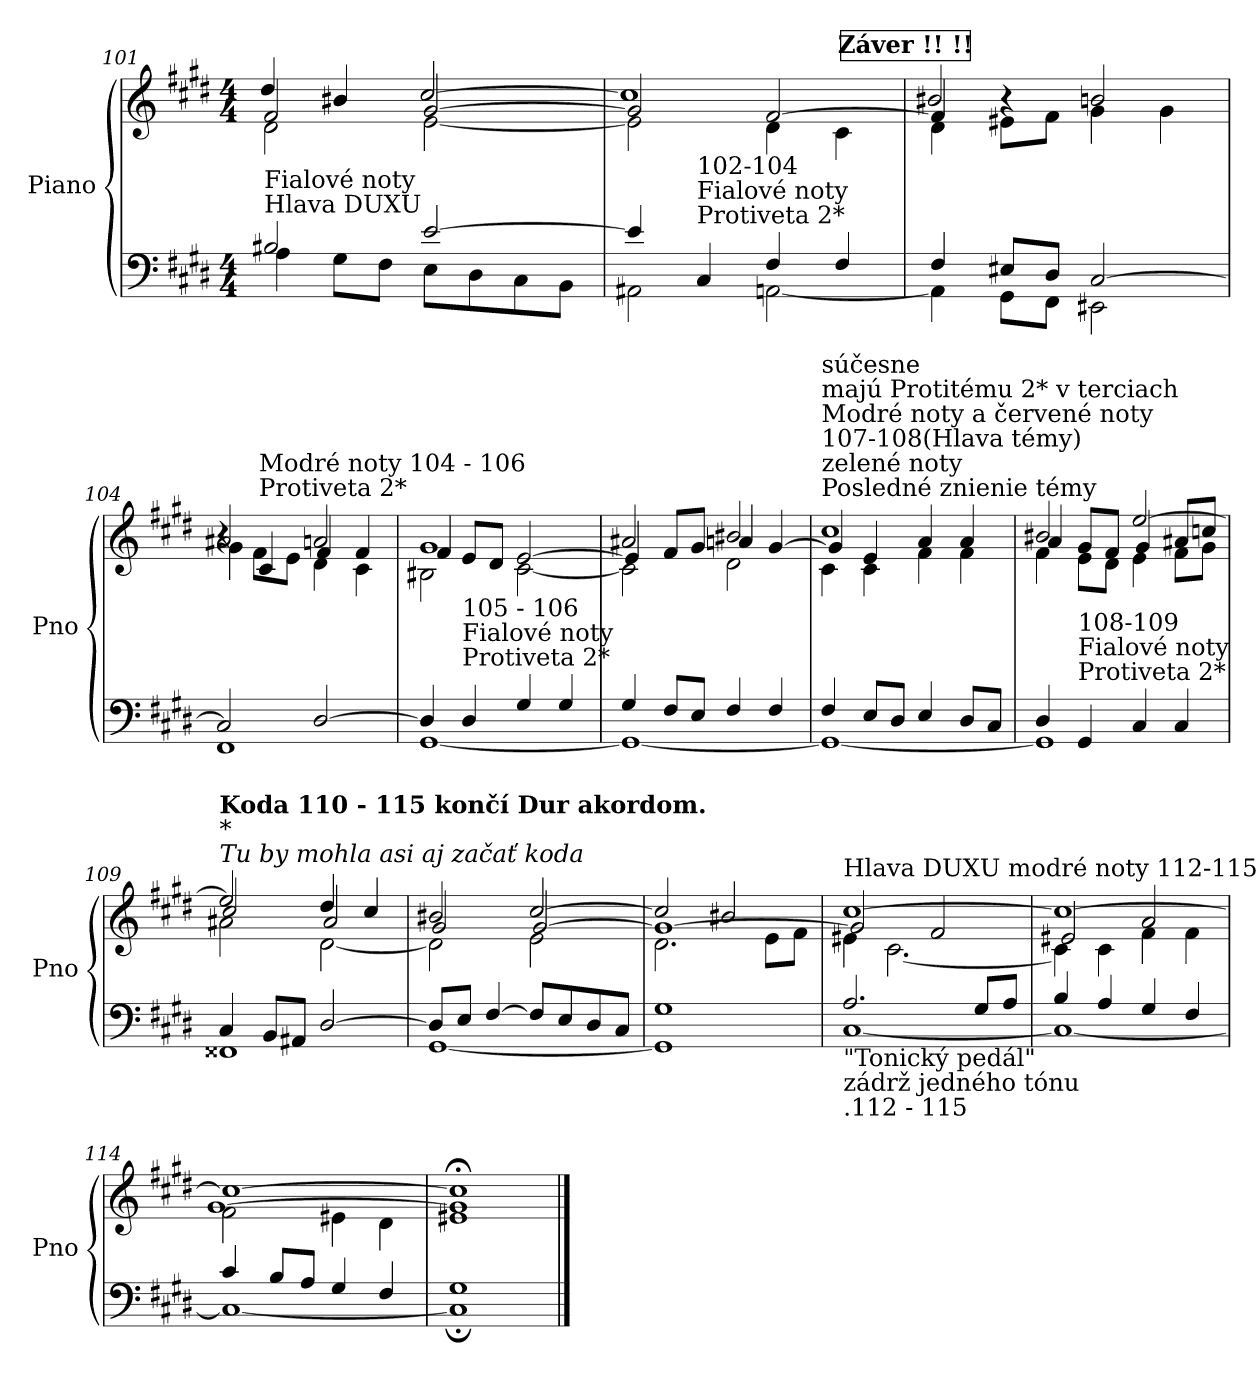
**kern	**kern
*part1	*part1
*staff2	*staff1
*I"Piano	*
*I'Pno	*
!!LO:PB:g=z
*clefF4	*clefG2
*k[f#c#g#d#]	*k[f#c#g#d#]
*M4/4	*M4/4
=101	=101
*^	*^
*	*	*	*^
!LO:TX:a:t=Hlava DUXU	!	!	!	!
!LO:TX:a:t=Fialové noty	!	!	!	!
2B#Xi/	4A\	2f#j/	2d#Z\	4dd#V/
.	8G#\L	.	.	4b#XV/
.	8F#\J	.	.	.
[2ei/	8E\L	[2g#j/	[2eZ\	[2cc#V/
.	8D#\	.	.	.
.	8C#\	.	.	.
.	8BB\J	.	.	.
=102	=102	=102	=102	=102
4ei/]	2AA#X\	2g#j/]	2eZ\]	1cc#V]
!LO:TX:a:t=Protiveta 2*	!	!	!	!
!LO:TX:a:t=Fialové noty	!	!	!	!
!LO:TX:a:t=102-104	!	!	!	!
4C#i/	.	.	.	.
4F#i/	[2AAn\	[2f#j/	4d#Z\	.
4F#i/	.	.	4c#Z\	.
!!LO:REH:place=s1:a:B:fs=14:t=Záver	!!	!!
=103	=103	=103	=103	=103
4F#i/	4AA\]	4f#j/]	4d#Z\	2b#XV/
8E#Xi/L	8GG#\L	4r	8e#XZ\L	.
8D#i/J	8FF#\J	.	8f#Z\J	.
[2C#i/	2EE#X\	2bnV/	4g#Z\	2ryy
.	.	.	4g#Z\	.
=104	=104	=104	=104	=104
2C#i/]	1FF#	2a#XV/	4r	4g#Z\
!	!	!	!LO:TX:a:t=Protiveta 2*	!
!	!	!	!LO:TX:a:t=Modré noty 104 - 106	!
.	.	.	4c#j/	8f#Z\L
.	.	.	.	8eZ\J
[2D#i/	.	2anV/	4d#Z\	4f#j/
.	.	.	4c#Z\	4f#j/
=105	=105	=105	=105	=105
4D#i/]	[1GG#	1g#V	2B#XZ\	4f#j/
!LO:TX:a:t=Protiveta 2*	!	!	!	!
!LO:TX:a:t=Fialové noty	!	!	!	!
!LO:TX:a:t=105 - 106	!	!	!	!
4D#i/	.	.	.	8ej/L
.	.	.	.	8d#j/J
4G#i/	.	.	[2c#Z\	[2ej/
4G#i/	.	.	.	.
!!LO:LB:g=z	!!	!!
=106	=106	=106	=106	=106
4G#i/	1GG#_	2a#XV/	2c#Z\]	4ej/]
8F#i/L	.	.	.	8f#j/L
8Ei/J	.	.	.	8g#j/J
4F#i/	.	2b#XV/	2d#Z\	4anj/
4F#i/	.	.	.	[4g#j/
=107	=107	=107	=107	=107
!	!	!LO:TX:a:t=Posledné znienie témy	!	!
!	!	!LO:TX:a:t=zelené noty	!	!
!	!	!LO:TX:a:t=107-108(Hlava témy)	!	!
!	!	!LO:TX:a:t=Modré noty a červené noty	!	!
!	!	!LO:TX:a:t=majú Protitému 2* v terciach	!	!
!	!	!LO:TX:a:t=súčesne	!	!
4F#i/	1GG#_	1cc#V	4c#Z\	4g#j/]
8Ei/L	.	.	4c#Z\	4ej/
8D#i/J	.	.	.	.
4Ei/	.	.	4f#Z\	4aj/
8D#i/L	.	.	4f#Z\	4aj/
8C#i/J	.	.	.	.
=108	=108	=108	=108	=108
4D#i/	1GG#]	2b#XV/	4f#Z\	4aj/
!LO:TX:a:t=Protiveta 2*	!	!	!	!
!LO:TX:a:t=Fialové noty	!	!	!	!
!LO:TX:a:t=108-109	!	!	!	!
4GG#i/	.	.	8eZ\L	8g#j/L
.	.	.	8d#Z\J	8f#j/J
4C#i/	.	[2eeV/	4eZ\	4g#j/
4C#i/	.	.	8f#Z\L	8a#Xj/L
.	.	.	8g#Z\J	8ccnN/J
=109	=109	=109	=109	=109
!	!	!LO:TX:a:i:t=Tu by mohla asi aj začať koda	!	!
!	!	!LO:TX:a:t=*	!	!
!	!	!LO:TX:a:B:t=Koda 110 - 115 končí Dur akordom.	!	!
4C#i/	1FF##X	2eeV/]	2a#XZ\	2cc#j/
8BBi/L	.	.	.	.
8AA#Xi/J	.	.	.	.
[2D#i/	.	4dd#V/	[2d#Z\	2a#j/
.	.	4cc#V/	.	.
=110	=110	=110	=110	=110
8D#i/L]	[1GG#	2b#XV/	2d#Z\]	2g#j/
8Ei/J	.	.	.	.
[4F#i/	.	.	.	.
8F#i/L]	.	[2cc#V/	2eZ\	[2g#j/
8Ei/	.	.	.	.
8D#i/	.	.	.	.
8C#i/J	.	.	.	.
!!LO:LB:g=z	!!	!!
=111	=111	=111	=111	=111
1G#i	1GG#]	2cc#V/]	2.d#Z\	1g#j_
.	.	2b#XV/	.	.
.	.	.	8eZ\L	.
.	.	.	8f#Z\J	.
=112	=112	=112	=112	=112
!	!	!LO:TX:a:t=Hlava DUXU modré noty 112-115	!	!
!LO:TX:b:t="Tonický pedál"	!	!	!	!
!LO:TX:b:t=zádrž jedného tónu	!	!	!	!
!LO:TX:b:t=.112 - 115	!	!	!	!
2.Ai/	[1C#	[1cc#V	4e#XZ\	2g#j/]
.	.	.	[2.c#Z\	.
.	.	.	.	2f#j/
8G#i/L	.	.	.	.
8Ai/J	.	.	.	.
=113	=113	=113	=113	=113
4Bi/	1C#_	1cc#V_	4c#Z\]	2e#Xj/
4Ai/	.	.	4c#Z\	.
4G#i/	.	.	4f#Z\	2aj/
4F#i/	.	.	4f#Z\	.
=114	=114	=114	=114	=114
4c#i/	1C#_	1cc#V_	2f#Z\	[1g#j
8Bi/L	.	.	.	.
8Ai/J	.	.	.	.
4G#i/	.	.	4e#XZ\	.
4F#i/	.	.	4d#Z\	.
=115	=115	=115	=115	=115
1G#i	1C#;]	1cc#;<V]	1e#XZ	1g#j]
*v	*v	*	*	*
*	*v	*v	*v
==	==
*-	*-
